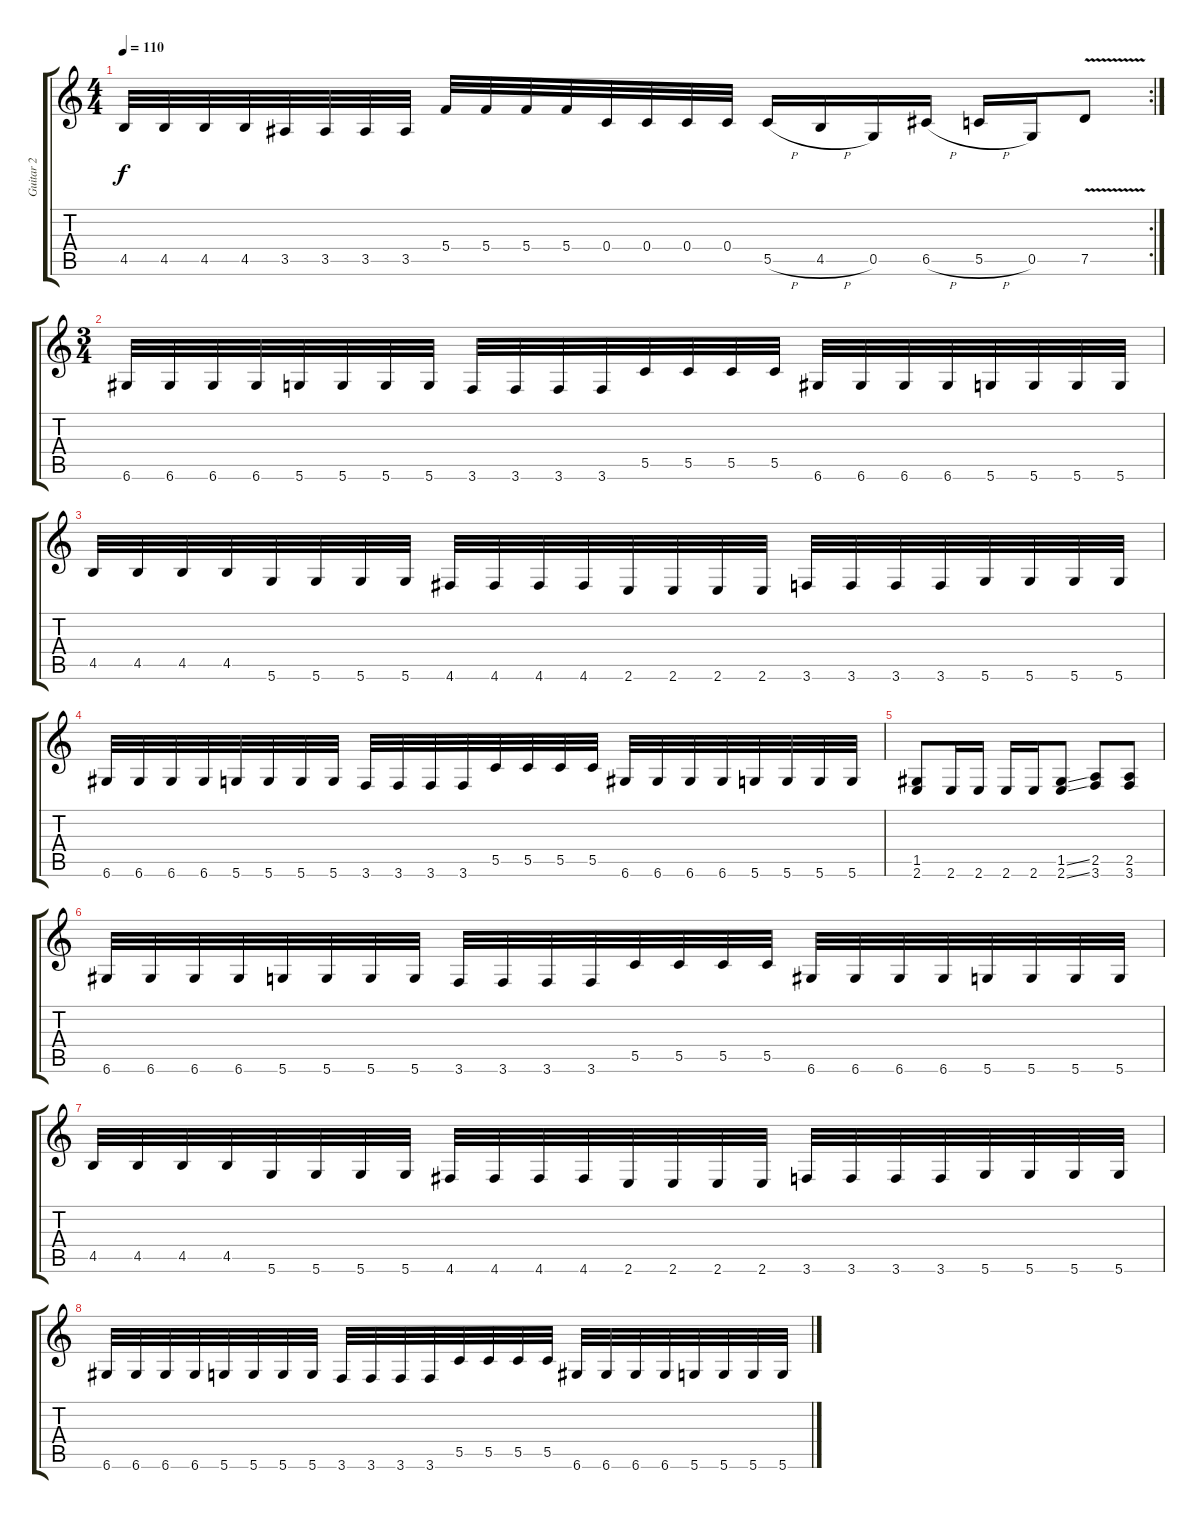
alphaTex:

\track ("Guitar 2" "Guitar 2") {instrument distortionguitar}
\staff {score tabs}
\tuning (D4 A3 F3 C3 G2 D2) {hide}
\rc 2
\ts (4 4)
\tempo 110
\clef g2
\ks c
4.5.32{dy f} 4.5.32 4.5.32 4.5.32 3.5.32 3.5.32 3.5.32 3.5.32 5.4.32 5.4.32 5.4.32 5.4.32 0.4.32 0.4.32 0.4.32 0.4.32 5.5{h}.16 4.5{h}.16 0.5.16 6.5{h}.16 5.5{h}.16 0.5.16 7.5{v}.8 |
\ts (3 4)
6.6.32 6.6.32 6.6.32 6.6.32 5.6.32 5.6.32 5.6.32 5.6.32 3.6.32 3.6.32 3.6.32 3.6.32 5.5.32 5.5.32 5.5.32 5.5.32 6.6.32 6.6.32 6.6.32 6.6.32 5.6.32 5.6.32 5.6.32 5.6.32 |
4.5.32 4.5.32 4.5.32 4.5.32 5.6.32 5.6.32 5.6.32 5.6.32 4.6.32 4.6.32 4.6.32 4.6.32 2.6.32 2.6.32 2.6.32 2.6.32 3.6.32 3.6.32 3.6.32 3.6.32 5.6.32 5.6.32 5.6.32 5.6.32 |
6.6.32 6.6.32 6.6.32 6.6.32 5.6.32 5.6.32 5.6.32 5.6.32 3.6.32 3.6.32 3.6.32 3.6.32 5.5.32 5.5.32 5.5.32 5.5.32 6.6.32 6.6.32 6.6.32 6.6.32 5.6.32 5.6.32 5.6.32 5.6.32 |
(1.5 2.6).8 2.6.16 2.6.16 2.6.16 2.6.16 (1.5{ss} 2.6{ss}).8 (2.5 3.6).8 (2.5 3.6).8 |
6.6.32 6.6.32 6.6.32 6.6.32 5.6.32 5.6.32 5.6.32 5.6.32 3.6.32 3.6.32 3.6.32 3.6.32 5.5.32 5.5.32 5.5.32 5.5.32 6.6.32 6.6.32 6.6.32 6.6.32 5.6.32 5.6.32 5.6.32 5.6.32 |
4.5.32 4.5.32 4.5.32 4.5.32 5.6.32 5.6.32 5.6.32 5.6.32 4.6.32 4.6.32 4.6.32 4.6.32 2.6.32 2.6.32 2.6.32 2.6.32 3.6.32 3.6.32 3.6.32 3.6.32 5.6.32 5.6.32 5.6.32 5.6.32 |
6.6.32 6.6.32 6.6.32 6.6.32 5.6.32 5.6.32 5.6.32 5.6.32 3.6.32 3.6.32 3.6.32 3.6.32 5.5.32 5.5.32 5.5.32 5.5.32 6.6.32 6.6.32 6.6.32 6.6.32 5.6.32 5.6.32 5.6.32 5.6.32
